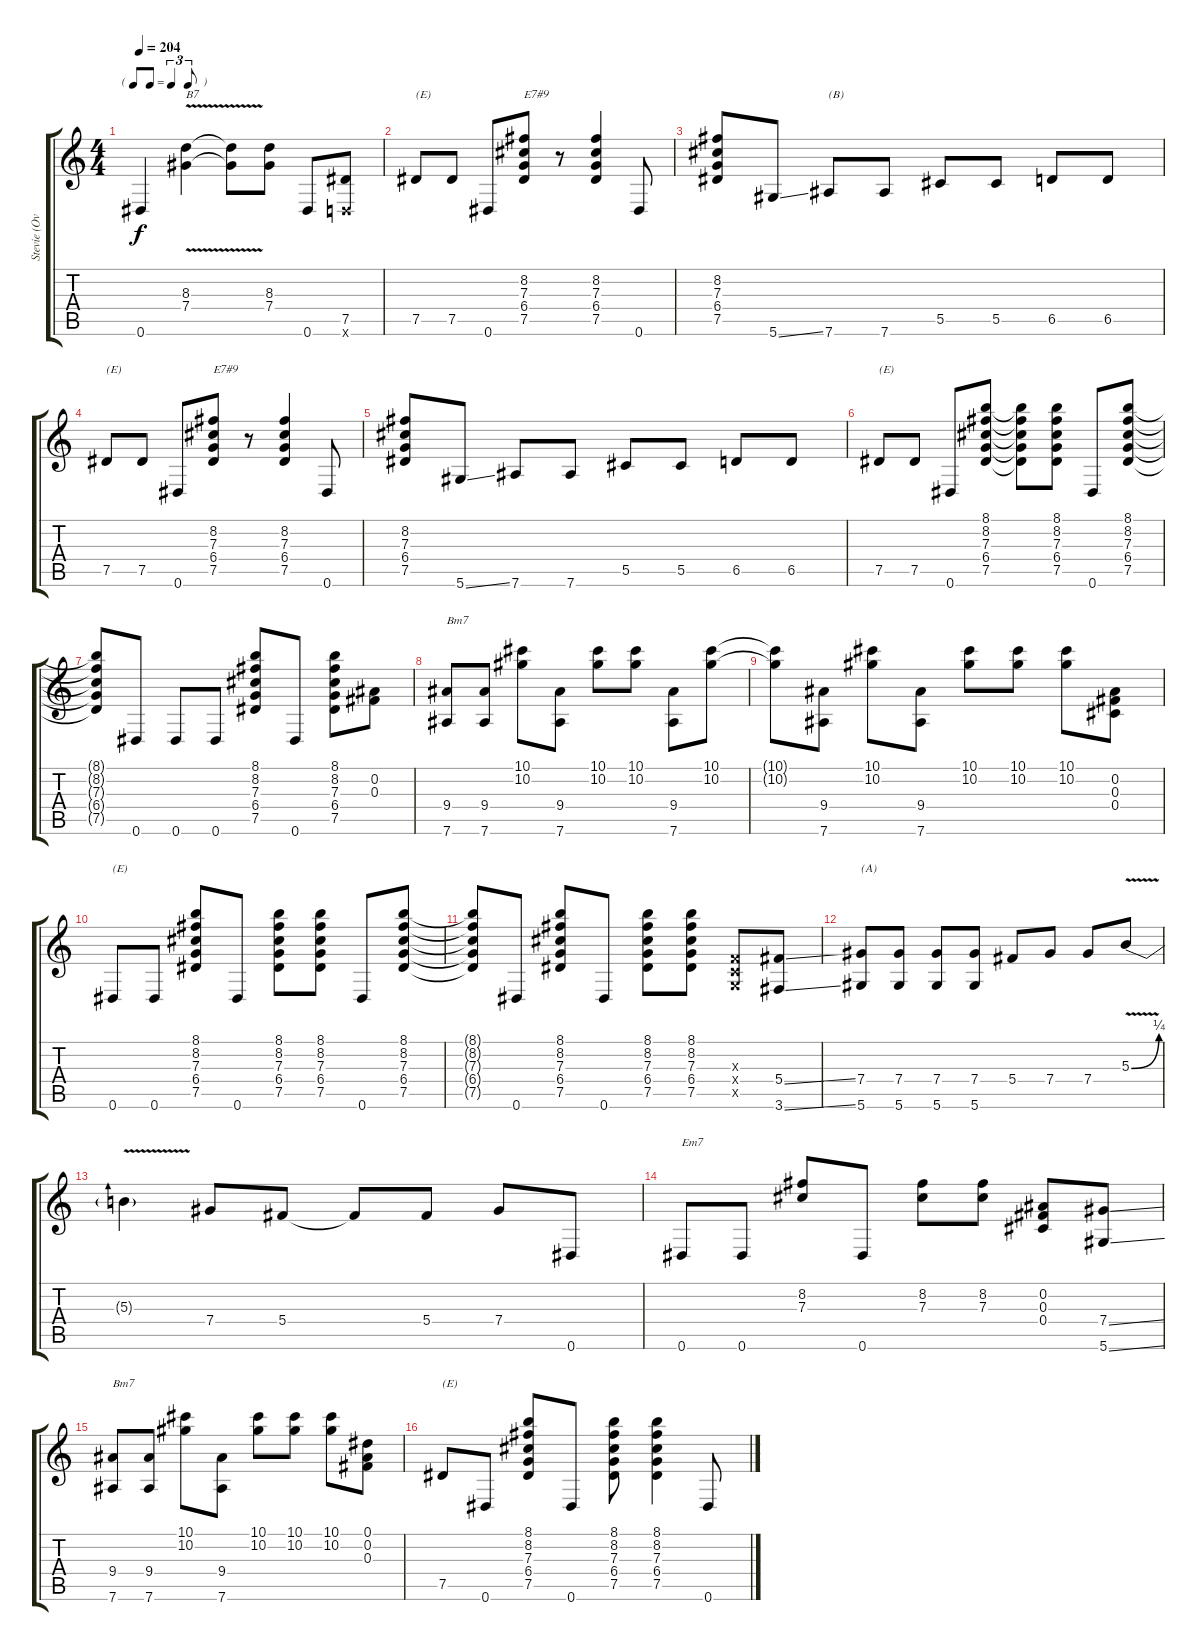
\track ("Stevie (Overdrive Guitar)" "Stevie (Ov") {instrument overdrivenguitar}
\staff {score tabs}
\tuning (Eb4 Bb3 Gb3 Db3 Ab2 Eb2) {hide}
\ts (4 4)
\tf triplet8th
\tempo 204
\clef g2
\ks c
0.6.4{dy f} (8.3{v} 7.4{v}).4{txt "B7"} (8.3{t} 7.4{t}).8 (8.3 7.4).8 0.6.8 (7.5 -1.6{x}).8 |
7.5.8{txt "(E)"} 7.5.8 0.6.8 (8.2 7.3 6.4 7.5).8{txt "E7#9"} r.8 (8.2 7.3 6.4 7.5).4 0.6.8 |
(8.2 7.3 6.4 7.5).8 5.6{ss}.8 7.6.8{txt "(B)"} 7.6.8 5.5.8 5.5.8 6.5.8 6.5.8 |
7.5.8{txt "(E)"} 7.5.8 0.6.8 (8.2 7.3 6.4 7.5).8{txt "E7#9"} r.8 (8.2 7.3 6.4 7.5).4 0.6.8 |
(8.2 7.3 6.4 7.5).8 5.6{ss}.8 7.6.8 7.6.8 5.5.8 5.5.8 6.5.8 6.5.8 |
7.5.8{txt "(E)"} 7.5.8 0.6.8 (8.1 8.2 7.3 6.4 7.5).8 (8.1{t} 8.2{t} 7.3{t} 6.4{t} 7.5{t}).8 (8.1 8.2 7.3 6.4 7.5).8 0.6.8 (8.1 8.2 7.3 6.4 7.5).8 |
(8.1{t} 8.2{t} 7.3{t} 6.4{t} 7.5{t}).8 0.6.8 0.6.8 0.6.8 (8.1 8.2 7.3 6.4 7.5).8 0.6.8 (8.1 8.2 7.3 6.4 7.5).8 (0.2 0.3).8 |
(9.4 7.6).8{txt "Bm7"} (9.4 7.6).8 (10.1 10.2).8 (9.4 7.6).8 (10.1 10.2).8 (10.1 10.2).8 (9.4 7.6).8 (10.1 10.2).8 |
(10.1{t} 10.2{t}).8 (9.4 7.6).8 (10.1 10.2).8 (9.4 7.6).8 (10.1 10.2).8 (10.1 10.2).8 (10.1 10.2).8 (0.2 0.3 0.4).8 |
0.6.8{txt "(E)"} 0.6.8 (8.1 8.2 7.3 6.4 7.5).8 0.6.8 (8.1 8.2 7.3 6.4 7.5).8 (8.1 8.2 7.3 6.4 7.5).8 0.6.8 (8.1 8.2 7.3 6.4 7.5).8 |
(8.1{t} 8.2{t} 7.3{t} 6.4{t} 7.5{t}).8 0.6.8 (8.1 8.2 7.3 6.4 7.5).8 0.6.8 (8.1 8.2 7.3 6.4 7.5).8 (8.1 8.2 7.3 6.4 7.5).8 (-1.3{x} -1.4{x} -1.5{x}).8 (5.4{ss} 3.6{ss}).8 |
(7.4 5.6).8{txt "(A)"} (7.4 5.6).8 (7.4 5.6).8 (7.4 5.6).8 5.4.8 7.4.8 7.4.8 5.3{be (bend 0 0 60 1) v}.8 |
5.3{t}.4 7.4.8 5.4.8 5.4{t}.8 5.4.8 7.4.8 0.6.8 |
0.6.8{txt "Em7"} 0.6.8 (8.2 7.3).8 0.6.8 (8.2 7.3).8 (8.2 7.3).8 (0.2 0.3 0.4).8 (7.4{ss} 5.6{ss}).8 |
(9.4 7.6).8{txt "Bm7"} (9.4 7.6).8 (10.1 10.2).8 (9.4 7.6).8 (10.1 10.2).8 (10.1 10.2).8 (10.1 10.2).8 (0.1 0.2 0.3).8 |
7.5.8{txt "(E)"} 0.6.8 (8.1 8.2 7.3 6.4 7.5).8 0.6.8 (8.1 8.2 7.3 6.4 7.5).8 (8.1 8.2 7.3 6.4 7.5).4 0.6.8
